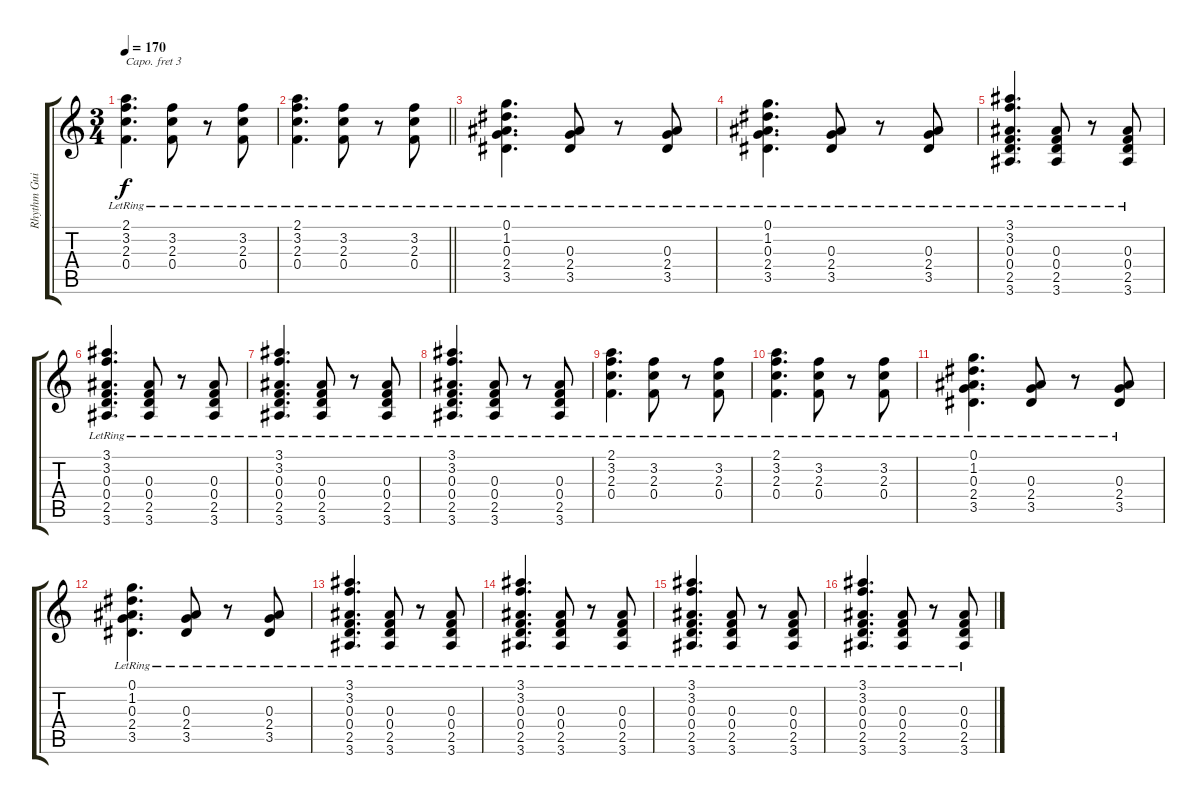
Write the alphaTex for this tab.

\track ("Rhythm Guitar" "Rhythm Gui") {instrument acousticguitarsteel}
\staff {score tabs}
\capo 3
\tuning (E4 B3 G3 D3 A2 E2) {hide}
\ts (3 4)
\tempo 170
\clef g2
\ks c
(2.1{lr} 3.2{lr} 2.3{lr} 0.4{lr}).4{d dy f} (3.2 2.3{lr} 0.4{lr}).8 r.8 (3.2 2.3{lr} 0.4{lr}).8 |
\barLineRight lightlight
(2.1{lr} 3.2{lr} 2.3{lr} 0.4{lr}).4{d} (3.2 2.3{lr} 0.4{lr}).8 r.8 (3.2 2.3{lr} 0.4{lr}).8 |
(0.1{lr} 1.2{lr} 0.3{lr} 2.4{lr} 3.5{lr}).4{d} (0.3{lr} 2.4{lr} 3.5{lr}).8 r.8 (0.3{lr} 2.4{lr} 3.5{lr}).8 |
(0.1{lr} 1.2{lr} 0.3{lr} 2.4{lr} 3.5{lr}).4{d} (0.3{lr} 2.4{lr} 3.5{lr}).8 r.8 (0.3{lr} 2.4{lr} 3.5{lr}).8 |
(3.1{lr} 3.2{lr} 0.3{lr} 0.4{lr} 2.5{lr} 3.6{lr}).4{d} (0.3{lr} 0.4{lr} 2.5{lr} 3.6{lr}).8 r.8 (0.3{lr} 0.4{lr} 2.5{lr} 3.6{lr}).8 |
(3.1{lr} 3.2{lr} 0.3{lr} 0.4{lr} 2.5{lr} 3.6{lr}).4{d} (0.3{lr} 0.4{lr} 2.5{lr} 3.6{lr}).8 r.8 (0.3{lr} 0.4{lr} 2.5{lr} 3.6{lr}).8 |
(3.1{lr} 3.2{lr} 0.3{lr} 0.4{lr} 2.5{lr} 3.6{lr}).4{d} (0.3{lr} 0.4{lr} 2.5{lr} 3.6{lr}).8 r.8 (0.3{lr} 0.4{lr} 2.5{lr} 3.6{lr}).8 |
(3.1{lr} 3.2{lr} 0.3{lr} 0.4{lr} 2.5{lr} 3.6{lr}).4{d} (0.3{lr} 0.4{lr} 2.5{lr} 3.6{lr}).8 r.8 (0.3{lr} 0.4{lr} 2.5{lr} 3.6{lr}).8 |
(2.1{lr} 3.2{lr} 2.3{lr} 0.4{lr}).4{d} (3.2 2.3{lr} 0.4{lr}).8 r.8 (3.2 2.3{lr} 0.4{lr}).8 |
(2.1{lr} 3.2{lr} 2.3{lr} 0.4{lr}).4{d} (3.2 2.3{lr} 0.4{lr}).8 r.8 (3.2 2.3{lr} 0.4{lr}).8 |
(0.1{lr} 1.2{lr} 0.3{lr} 2.4{lr} 3.5{lr}).4{d} (0.3{lr} 2.4{lr} 3.5{lr}).8 r.8 (0.3{lr} 2.4{lr} 3.5{lr}).8 |
(0.1{lr} 1.2{lr} 0.3{lr} 2.4{lr} 3.5{lr}).4{d} (0.3{lr} 2.4{lr} 3.5{lr}).8 r.8 (0.3{lr} 2.4{lr} 3.5{lr}).8 |
(3.1{lr} 3.2{lr} 0.3{lr} 0.4{lr} 2.5{lr} 3.6{lr}).4{d} (0.3{lr} 0.4{lr} 2.5{lr} 3.6{lr}).8 r.8 (0.3{lr} 0.4{lr} 2.5{lr} 3.6{lr}).8 |
(3.1{lr} 3.2{lr} 0.3{lr} 0.4{lr} 2.5{lr} 3.6{lr}).4{d} (0.3{lr} 0.4{lr} 2.5{lr} 3.6{lr}).8 r.8 (0.3{lr} 0.4{lr} 2.5{lr} 3.6{lr}).8 |
(3.1{lr} 3.2{lr} 0.3{lr} 0.4{lr} 2.5{lr} 3.6{lr}).4{d} (0.3{lr} 0.4{lr} 2.5{lr} 3.6{lr}).8 r.8 (0.3{lr} 0.4{lr} 2.5{lr} 3.6{lr}).8 |
(3.1{lr} 3.2{lr} 0.3{lr} 0.4{lr} 2.5{lr} 3.6{lr}).4{d} (0.3{lr} 0.4{lr} 2.5{lr} 3.6{lr}).8 r.8 (0.3{lr} 0.4{lr} 2.5{lr} 3.6{lr}).8
